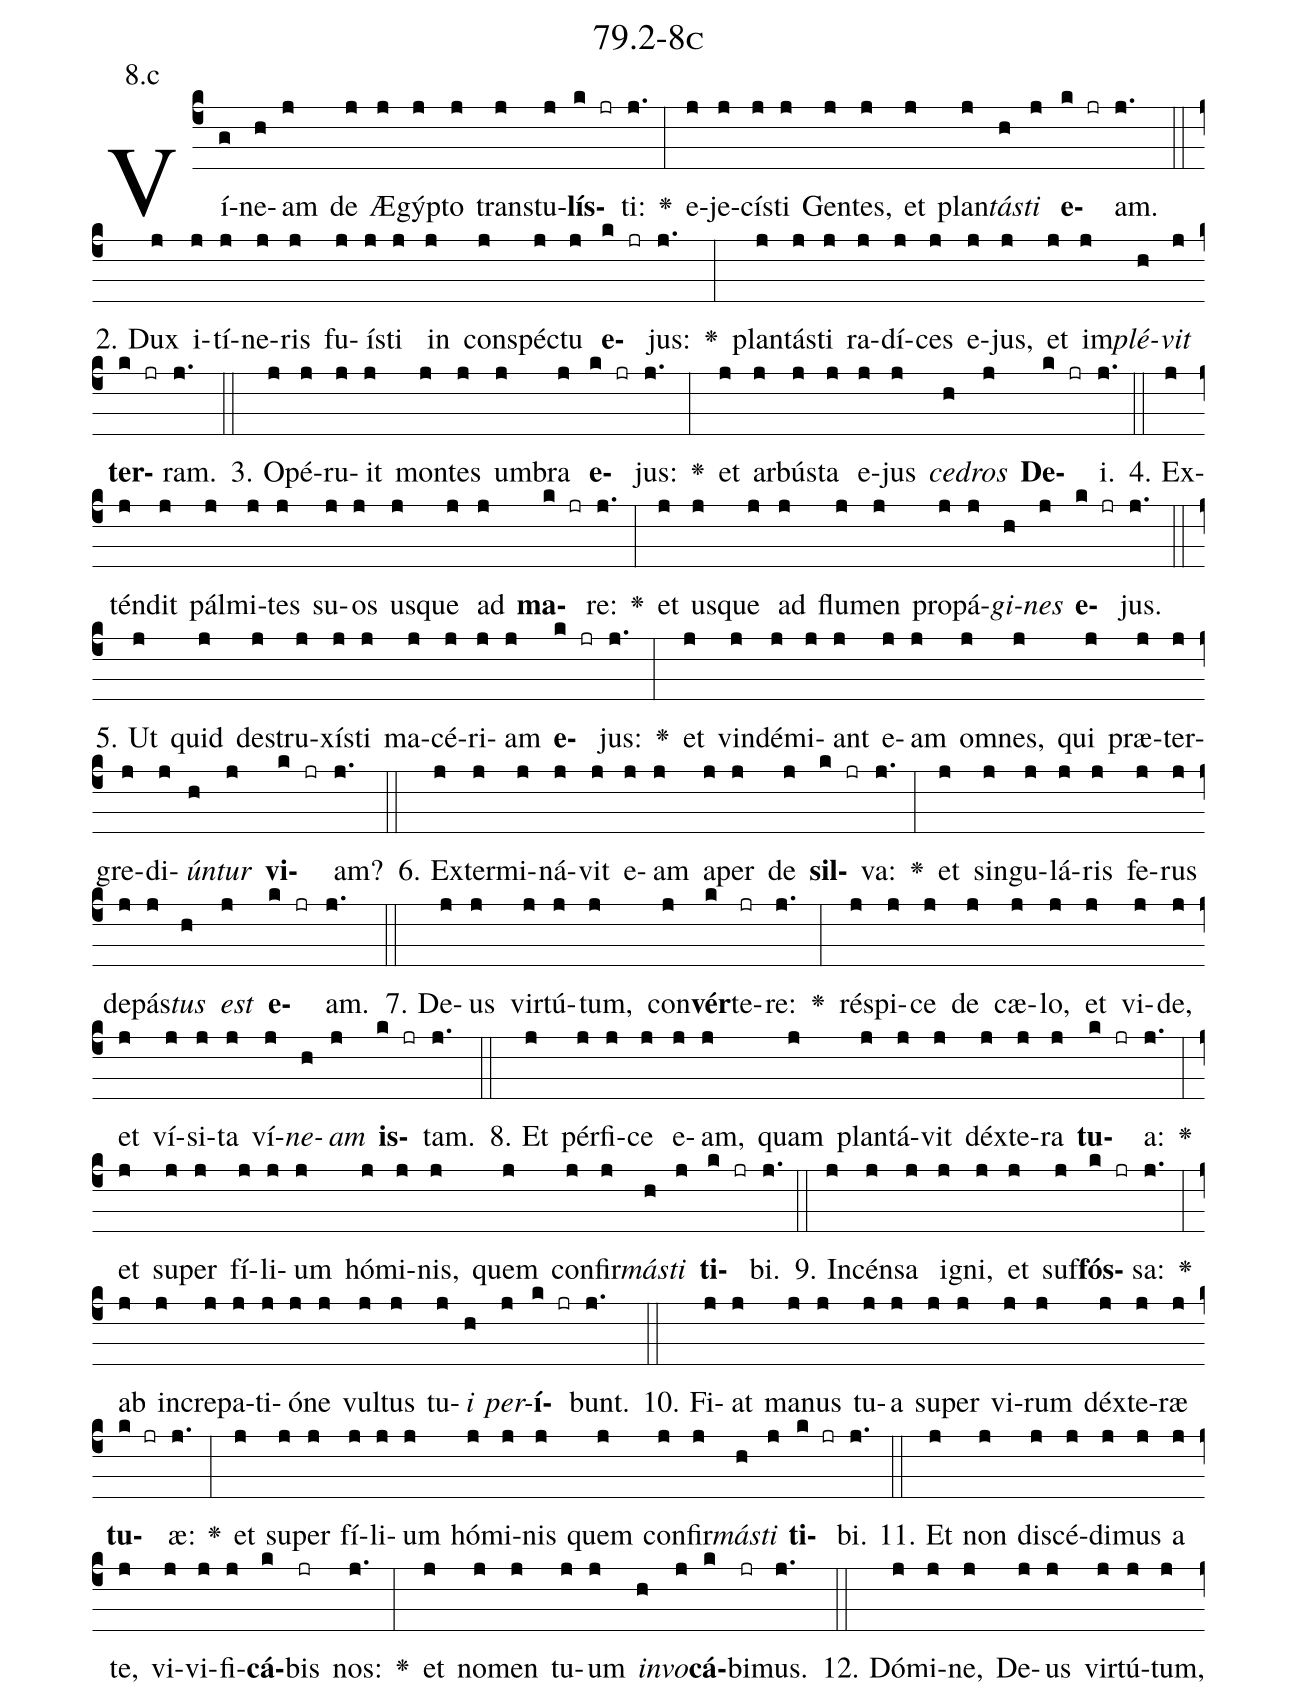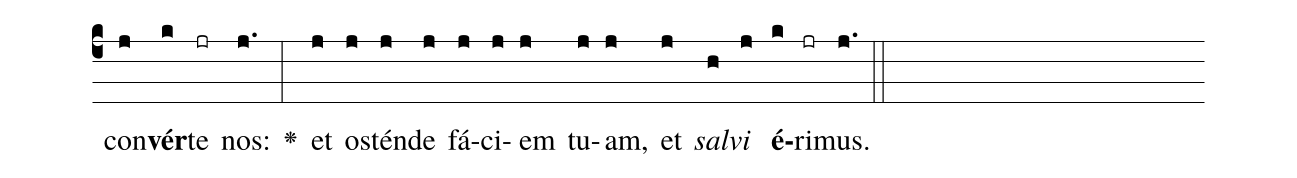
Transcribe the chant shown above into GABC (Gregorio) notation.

name: 79.2-8c;
annotation: 8.c;
%%
(c4)Ví(g)ne(h)am(j) de(j) Æ(j)gýp(j)to(j) trans(j)tu(j)<b>lís</b>(k jr)ti:(j.) <v>\greheightstar</v>(:) e(j)je(j)cís(j)ti(j) Gen(j)tes,(j) et(j) plan(j)<i>tás</i>(h)<i>ti</i>(j) <b>e</b>(k jr)am.(j.) (::)
2. Dux(j) i(j)tí(j)ne(j)ris(j) fu(j)ís(j)ti(j) in(j) con(j)spéc(j)tu(j) <b>e</b>(k jr)jus:(j.) <v>\greheightstar</v>(:) plan(j)tás(j)ti(j) ra(j)dí(j)ces(j) e(j)jus,(j) et(j) im(j)<i>plé</i>(h)<i>vit</i>(j) <b>ter</b>(k jr)ram.(j.) (::)
3. O(j)pé(j)ru(j)it(j) mon(j)tes(j) um(j)bra(j) <b>e</b>(k jr)jus:(j.) <v>\greheightstar</v>(:) et(j) ar(j)bús(j)ta(j) e(j)jus(j) <i>ce</i>(h)<i>dros</i>(j) <b>De</b>(k jr)i.(j.) (::)
4. Ex(j)tén(j)dit(j) pál(j)mi(j)tes(j) su(j)os(j) us(j)que(j) ad(j) <b>ma</b>(k jr)re:(j.) <v>\greheightstar</v>(:) et(j) us(j)que(j) ad(j) flu(j)men(j) pro(j)pá(j)<i>gi</i>(h)<i>nes</i>(j) <b>e</b>(k jr)jus.(j.) (::)
5. Ut(j) quid(j) de(j)stru(j)xís(j)ti(j) ma(j)cé(j)ri(j)am(j) <b>e</b>(k jr)jus:(j.) <v>\greheightstar</v>(:) et(j) vin(j)dé(j)mi(j)ant(j) e(j)am(j) om(j)nes,(j) qui(j) præ(j)ter(j)gre(j)di(j)<i>ún</i>(h)<i>tur</i>(j) <b>vi</b>(k jr)am?(j.) (::)
6. Ex(j)ter(j)mi(j)ná(j)vit(j) e(j)am(j) a(j)per(j) de(j) <b>sil</b>(k jr)va:(j.) <v>\greheightstar</v>(:) et(j) sin(j)gu(j)lá(j)ris(j) fe(j)rus(j) de(j)pás(j)<i>tus</i>(h) <i>est</i>(j) <b>e</b>(k jr)am.(j.) (::)
7. De(j)us(j) vir(j)tú(j)tum,(j) con(j)<b>vér</b>(k)te(jr)re:(j.) <v>\greheightstar</v>(:) ré(j)spi(j)ce(j) de(j) cæ(j)lo,(j) et(j) vi(j)de,(j) et(j) ví(j)si(j)ta(j) ví(j)<i>ne</i>(h)<i>am</i>(j) <b>is</b>(k jr)tam.(j.) (::)
8. Et(j) pér(j)fi(j)ce(j) e(j)am,(j) quam(j) plan(j)tá(j)vit(j) déx(j)te(j)ra(j) <b>tu</b>(k jr)a:(j.) <v>\greheightstar</v>(:) et(j) su(j)per(j) fí(j)li(j)um(j) hó(j)mi(j)nis,(j) quem(j) con(j)fir(j)<i>más</i>(h)<i>ti</i>(j) <b>ti</b>(k jr)bi.(j.) (::)
9. In(j)cén(j)sa(j) i(j)gni,(j) et(j) suf(j)<b>fós</b>(k jr)sa:(j.) <v>\greheightstar</v>(:) ab(j) in(j)cre(j)pa(j)ti(j)ó(j)ne(j) vul(j)tus(j) tu(j)<i>i</i>(h) <i>per</i>(j)<b>í</b>(k jr)bunt.(j.) (::)
10. Fi(j)at(j) ma(j)nus(j) tu(j)a(j) su(j)per(j) vi(j)rum(j) déx(j)te(j)ræ(j) <b>tu</b>(k jr)æ:(j.) <v>\greheightstar</v>(:) et(j) su(j)per(j) fí(j)li(j)um(j) hó(j)mi(j)nis(j) quem(j) con(j)fir(j)<i>más</i>(h)<i>ti</i>(j) <b>ti</b>(k jr)bi.(j.) (::)
11. Et(j) non(j) di(j)scé(j)di(j)mus(j) a(j) te,(j) vi(j)vi(j)fi(j)<b>cá</b>(k)bis(jr) nos:(j.) <v>\greheightstar</v>(:) et(j) no(j)men(j) tu(j)um(j) <i>in</i>(h)<i>vo</i>(j)<b>cá</b>(k)bi(jr)mus.(j.) (::)
12. Dó(j)mi(j)ne,(j) De(j)us(j) vir(j)tú(j)tum,(j) con(j)<b>vér</b>(k)te(jr) nos:(j.) <v>\greheightstar</v>(:) et(j) os(j)tén(j)de(j) fá(j)ci(j)em(j) tu(j)am,(j) et(j) <i>sal</i>(h)<i>vi</i>(j) <b>é</b>(k)ri(jr)mus.(j.) (::)
